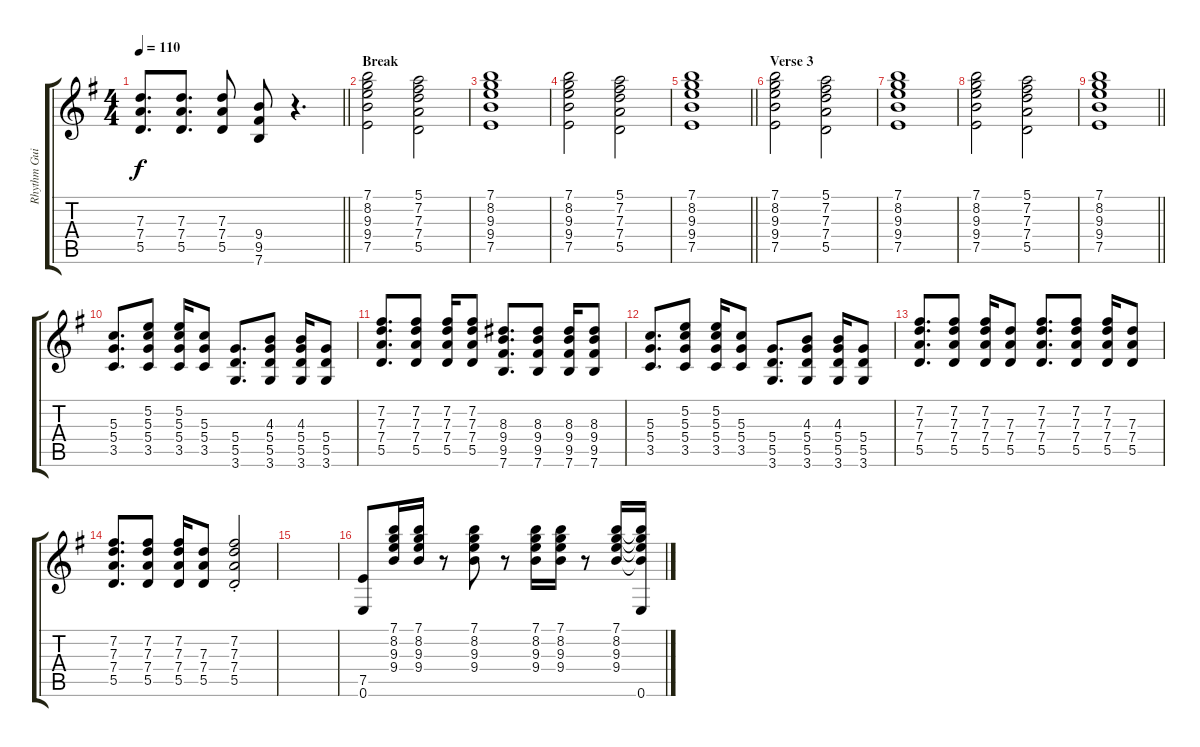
\track ("Rhythm Guitar" "Rhythm Gui") {instrument overdrivenguitar}
\staff {score tabs}
\tuning (E4 B3 G3 D3 A2 E2) {hide}
\ts (4 4)
\tempo 110
\clef g2
\barLineRight lightlight
\ks g
(7.3 7.4 5.5).8{d dy f} (7.3 7.4 5.5).8{d} (7.3 7.4 5.5).8 (9.4 9.5 7.6).8 r.4{d} |
\section ("" "Break")
(7.1 8.2 9.3 9.4 7.5).2{instrument electricguitarclean} (5.1 7.2 7.3 7.4 5.5).2 |
(7.1 8.2 9.3 9.4 7.5).1 |
(7.1 8.2 9.3 9.4 7.5).2 (5.1 7.2 7.3 7.4 5.5).2 |
\barLineRight lightlight
(7.1 8.2 9.3 9.4 7.5).1 |
\section ("" "Verse 3")
(7.1 8.2 9.3 9.4 7.5).2 (5.1 7.2 7.3 7.4 5.5).2 |
(7.1 8.2 9.3 9.4 7.5).1 |
(7.1 8.2 9.3 9.4 7.5).2 (5.1 7.2 7.3 7.4 5.5).2 |
\barLineRight lightlight
(7.1 8.2 9.3 9.4 7.5).1 |
(5.3 5.4 3.5).8{d} (5.2 5.3 5.4 3.5).8 (5.2 5.3 5.4 3.5).16 (5.3 5.4 3.5).8 (5.4 5.5 3.6).8{d} (4.3 5.4 5.5 3.6).8 (4.3 5.4 5.5 3.6).16 (5.4 5.5 3.6).8 |
(7.2 7.3 7.4 5.5).8{d} (7.2 7.3 7.4 5.5).8 (7.2 7.3 7.4 5.5).16 (7.2 7.3 7.4 5.5).8 (8.3 9.4 9.5 7.6).8{d} (8.3 9.4 9.5 7.6).8 (8.3 9.4 9.5 7.6).16 (8.3 9.4 9.5 7.6).8 |
(5.3 5.4 3.5).8{d} (5.2 5.3 5.4 3.5).8 (5.2 5.3 5.4 3.5).16 (5.3 5.4 3.5).8 (5.4 5.5 3.6).8{d} (4.3 5.4 5.5 3.6).8 (4.3 5.4 5.5 3.6).16 (5.4 5.5 3.6).8 |
(7.2 7.3 7.4 5.5).8{d} (7.2 7.3 7.4 5.5).8 (7.2 7.3 7.4 5.5).16 (7.3 7.4 5.5).8 (7.2 7.3 7.4 5.5).8{d} (7.2 7.3 7.4 5.5).8 (7.2 7.3 7.4 5.5).16 (7.3 7.4 5.5).8 |
(7.2 7.3 7.4 5.5).8{d} (7.2 7.3 7.4 5.5).8 (7.2 7.3 7.4 5.5).16 (7.3 7.4 5.5).8 (7.2 7.3{st} 7.4{st} 5.5{st}).2 |
|
(7.5 0.6).8{instrument overdrivenguitar} (7.1 8.2 9.3 9.4).16 (7.1 8.2 9.3 9.4).16 r.8 (7.1 8.2 9.3 9.4).8 r.8 (7.1 8.2 9.3 9.4).16 (7.1 8.2 9.3 9.4).16 r.8 (7.1 8.2 9.3 9.4).16 (7.1{t} 8.2{t} 9.3{t} 9.4{t} 0.6).16
